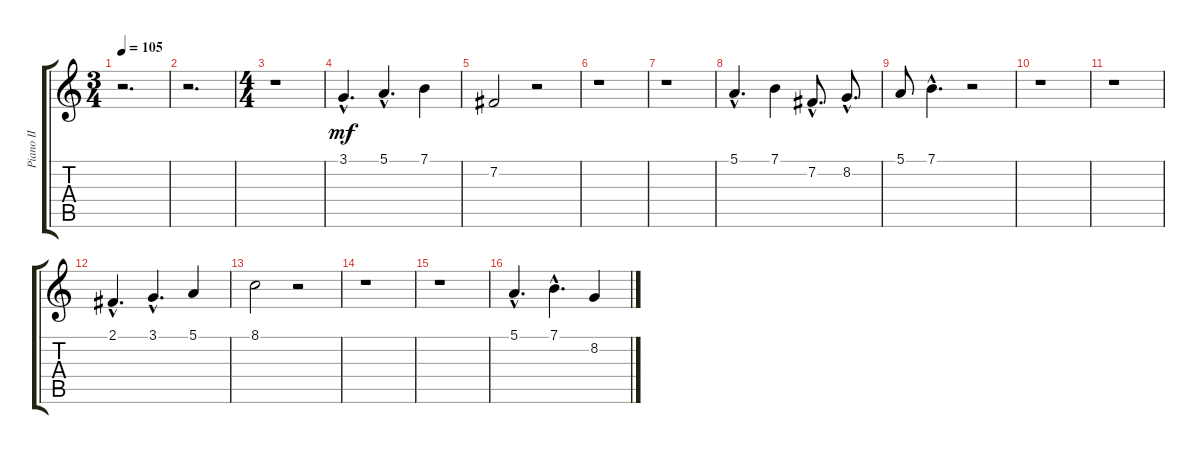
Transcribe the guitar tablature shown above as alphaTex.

\track ("Piano II" "Piano II") {instrument honkytonkpiano}
\staff {score tabs}
\tuning (E4 B3 G3 D3 A2 E2) {hide}
\ts (3 4)
\tempo 105
\clef g2
\ks c
r.2{d dy mf} |
r.2{d} |
\ts (4 4)
r.1 |
3.1{hac}.4{d} 5.1{hac}.4{d} 7.1.4 |
7.2.2 r.2 |
r.1 |
r.1 |
5.1{hac}.4{d} 7.1.4 7.2{hac}.8{d} 8.2{hac}.8{d} |
5.1.8 7.1{hac}.4{d} r.2 |
r.1 |
r.1 |
2.1{hac}.4{d} 3.1{hac}.4{d} 5.1.4 |
8.1.2 r.2 |
r.1 |
r.1 |
5.1{hac}.4{d} 7.1{hac}.4{d} 8.2.4
